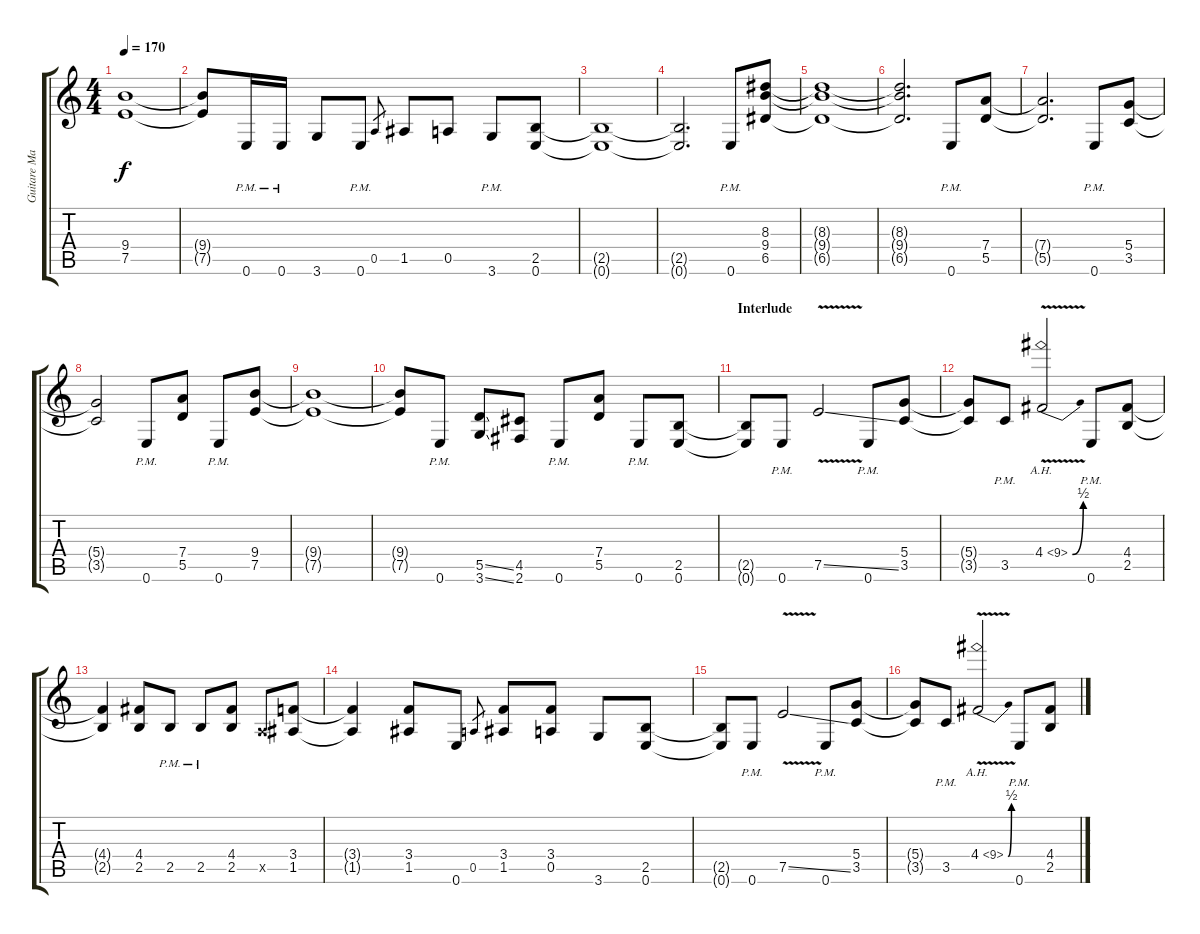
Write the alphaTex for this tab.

\track ("Guitare Mathieu" "Guitare Ma") {instrument distortionguitar}
\staff {score tabs}
\tuning (E4 B3 G3 D3 A2 E2) {hide}
\ts (4 4)
\tempo 170
\clef g2
\ks c
(9.4{t} 7.5{t}).1{dy f} |
(9.4{t} 7.5{t}).8 0.6{pm}.16 0.6{pm}.16 3.6.8 0.6{pm}.8 0.5.8{gr} 1.5.8 0.5.8 3.6{pm}.8 (2.5 0.6).8 |
(2.5{t} 0.6{t}).1 |
(2.5{t} 0.6{t}).2{d} 0.6{pm}.8 (8.3 9.4 6.5).8 |
(8.3{t} 9.4{t} 6.5{t}).1 |
(8.3{t} 9.4{t} 6.5{t}).2{d} 0.6{pm}.8 (7.4 5.5).8 |
(7.4{t} 5.5{t}).2{d} 0.6{pm}.8 (5.4 3.5).8 |
(5.4{t} 3.5{t}).2 0.6{pm}.8 (7.4 5.5).8 0.6{pm}.8 (9.4 7.5).8 |
(9.4{t} 7.5{t}).1 |
(9.4{t} 7.5{t}).8 0.6{pm}.8 (5.5{ss} 3.6{ss}).8 (4.5 2.6).8 0.6{pm}.8 (7.4 5.5).8 0.6{pm}.8 (2.5 0.6).8 |
\section ("" "Interlude")
(2.5{t} 0.6{t}).8 0.6{pm}.8 7.5{v ss}.2 0.6{pm}.8 (5.4 3.5).8 |
(5.4{t} 3.5{t}).8 3.5{pm}.8 4.4{be (bend 0 0 60 2) ah 5 v}.2 0.6{pm}.8 (4.4 2.5).8 |
(4.4{t} 2.5{t}).4 (4.4 2.5).8 2.5{pm}.8 2.5{pm}.8 (4.4 2.5).8 0.5{x}.8 (3.4 1.5).8 |
(3.4{t} 1.5{t}).4 (3.4 1.5).8 0.6.8 0.5.8{gr} (3.4 1.5).8 (3.4 0.5).8 3.6.8 (2.5 0.6).8 |
(2.5{t} 0.6{t}).8 0.6{pm}.8 7.5{v ss}.2 0.6{pm}.8 (5.4 3.5).8 |
(5.4{t} 3.5{t}).8 3.5{pm}.8 4.4{be (bend 0 0 60 2) ah 5 v}.2 0.6{pm}.8 (4.4 2.5).8
